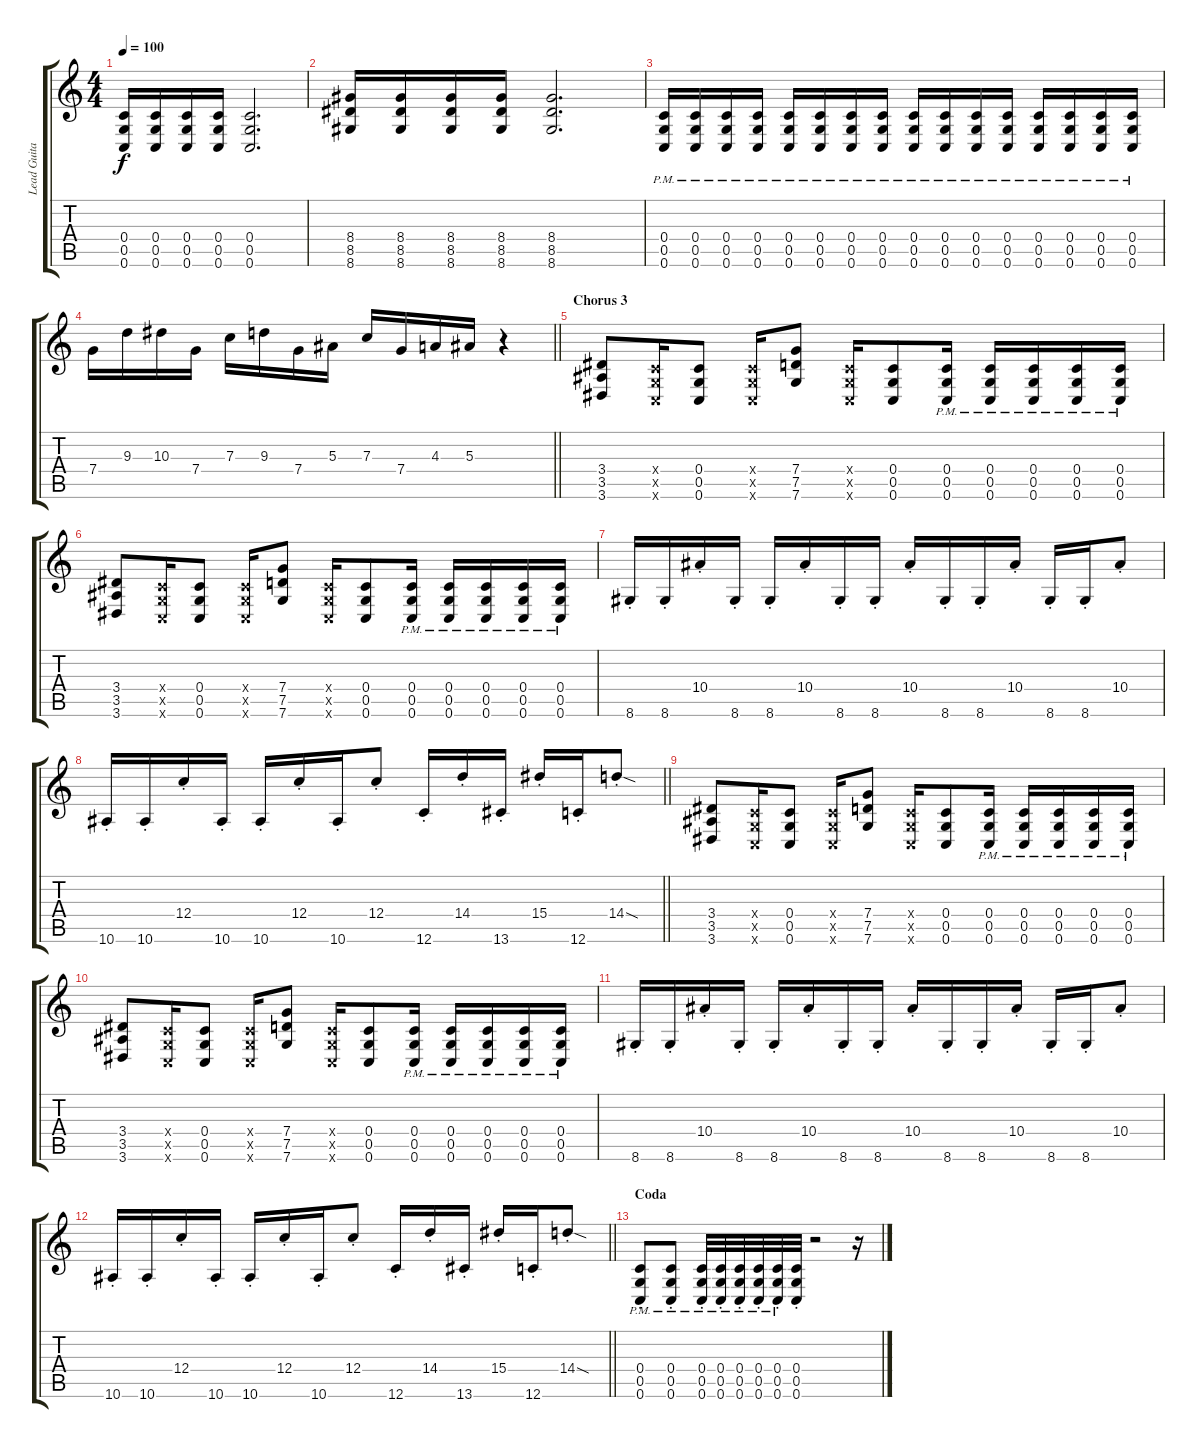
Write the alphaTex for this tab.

\track ("Lead Guitar" "Lead Guita") {instrument overdrivenguitar}
\staff {score tabs}
\tuning (D4 A3 F3 C3 G2 C2) {hide}
\ts (4 4)
\tempo 100
\clef g2
\ks c
(0.4 0.5 0.6).16{dy f} (0.4 0.5 0.6).16 (0.4 0.5 0.6).16 (0.4 0.5 0.6).16 (0.4 0.5 0.6).2{d} |
(8.4 8.5 8.6).16 (8.4 8.5 8.6).16 (8.4 8.5 8.6).16 (8.4 8.5 8.6).16 (8.4 8.5 8.6).2{d} |
(0.4{pm} 0.5 0.6).16 (0.4{pm} 0.5 0.6).16 (0.4{pm} 0.5 0.6).16 (0.4{pm} 0.5 0.6).16 (0.4{pm} 0.5 0.6).16 (0.4{pm} 0.5 0.6).16 (0.4{pm} 0.5 0.6).16 (0.4{pm} 0.5 0.6).16 (0.4{pm} 0.5 0.6).16 (0.4{pm} 0.5 0.6).16 (0.4{pm} 0.5 0.6).16 (0.4{pm} 0.5 0.6).16 (0.4{pm} 0.5 0.6).16 (0.4{pm} 0.5 0.6).16 (0.4{pm} 0.5 0.6).16 (0.4{pm} 0.5 0.6).16 |
\barLineRight lightlight
7.4.16 9.3.16 10.3.16 7.4.16 7.3.16 9.3.16 7.4.16 5.3.16 7.3.16 7.4.16 4.3.16 5.3.16 r.4 |
\section ("" "Chorus 3")
(3.4 3.5 3.6).8 (0.4{x} 0.5{x} 0.6{x}).16 (0.4 0.5 0.6).8 (0.4{x} 0.5{x} 0.6{x}).16 (7.4 7.5 7.6).8 (0.4{x} 0.5{x} 0.6{x}).16 (0.4 0.5 0.6).8 (0.4{pm} 0.5{pm} 0.6{pm}).16 (0.4{pm} 0.5{pm} 0.6{pm}).16 (0.4{pm} 0.5{pm} 0.6{pm}).16 (0.4{pm} 0.5{pm} 0.6{pm}).16 (0.4{pm} 0.5{pm} 0.6{pm}).16 |
(3.4 3.5 3.6).8 (0.4{x} 0.5{x} 0.6{x}).16 (0.4 0.5 0.6).8 (0.4{x} 0.5{x} 0.6{x}).16 (7.4 7.5 7.6).8 (0.4{x} 0.5{x} 0.6{x}).16 (0.4 0.5 0.6).8 (0.4{pm} 0.5{pm} 0.6{pm}).16 (0.4{pm} 0.5{pm} 0.6{pm}).16 (0.4{pm} 0.5{pm} 0.6{pm}).16 (0.4{pm} 0.5{pm} 0.6{pm}).16 (0.4{pm} 0.5{pm} 0.6{pm}).16 |
8.6{st}.16 8.6{st}.16 10.4{st}.16 8.6{st}.16 8.6{st}.16 10.4{st}.16 8.6{st}.16 8.6{st}.16 10.4{st}.16 8.6{st}.16 8.6{st}.16 10.4{st}.16 8.6{st}.16 8.6{st}.16 10.4{st}.8 |
\barLineRight lightlight
10.6{st}.16 10.6{st}.16 12.4{st}.16 10.6{st}.16 10.6{st}.16 12.4{st}.16 10.6{st}.16 12.4{st}.8 12.6{st}.16 14.4{st}.16 13.6{st}.16 15.4{st}.16 12.6{st}.16 14.4{sod st}.8 |
(3.4 3.5 3.6).8 (0.4{x} 0.5{x} 0.6{x}).16 (0.4 0.5 0.6).8 (0.4{x} 0.5{x} 0.6{x}).16 (7.4 7.5 7.6).8 (0.4{x} 0.5{x} 0.6{x}).16 (0.4 0.5 0.6).8 (0.4{pm} 0.5{pm} 0.6{pm}).16 (0.4{pm} 0.5{pm} 0.6{pm}).16 (0.4{pm} 0.5{pm} 0.6{pm}).16 (0.4{pm} 0.5{pm} 0.6{pm}).16 (0.4{pm} 0.5{pm} 0.6{pm}).16 |
(3.4 3.5 3.6).8 (0.4{x} 0.5{x} 0.6{x}).16 (0.4 0.5 0.6).8 (0.4{x} 0.5{x} 0.6{x}).16 (7.4 7.5 7.6).8 (0.4{x} 0.5{x} 0.6{x}).16 (0.4 0.5 0.6).8 (0.4{pm} 0.5{pm} 0.6{pm}).16 (0.4{pm} 0.5{pm} 0.6{pm}).16 (0.4{pm} 0.5{pm} 0.6{pm}).16 (0.4{pm} 0.5{pm} 0.6{pm}).16 (0.4{pm} 0.5{pm} 0.6{pm}).16 |
8.6{st}.16 8.6{st}.16 10.4{st}.16 8.6{st}.16 8.6{st}.16 10.4{st}.16 8.6{st}.16 8.6{st}.16 10.4{st}.16 8.6{st}.16 8.6{st}.16 10.4{st}.16 8.6{st}.16 8.6{st}.16 10.4{st}.8 |
\barLineRight lightlight
10.6{st}.16 10.6{st}.16 12.4{st}.16 10.6{st}.16 10.6{st}.16 12.4{st}.16 10.6{st}.16 12.4{st}.8 12.6{st}.16 14.4{st}.16 13.6{st}.16 15.4{st}.16 12.6{st}.16 14.4{sod st}.8 |
\section ("" "Coda")
(0.4{st} 0.5{st} 0.6{pm st}).8 (0.4{st} 0.5{st} 0.6{pm st}).8 (0.4{st} 0.5{st} 0.6{pm st}).32 (0.4{st} 0.5{st} 0.6{pm st}).32 (0.4{st} 0.5{st} 0.6{pm st}).32 (0.4{st} 0.5{st} 0.6{pm st}).32 (0.4{st} 0.5{st} 0.6{pm st}).32 (0.4{st} 0.5{st} 0.6{st}).32 r.2 r.16
